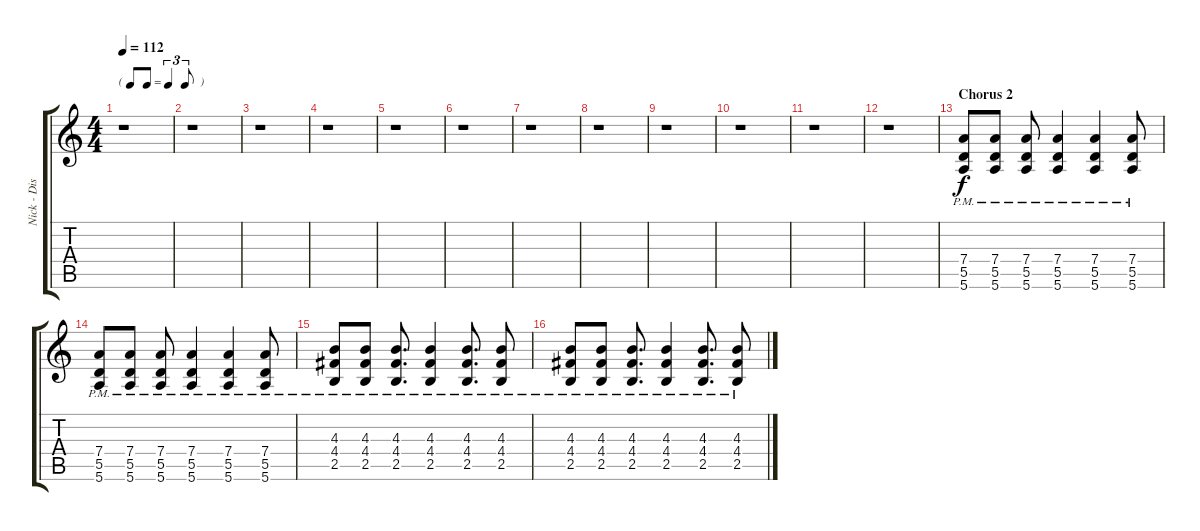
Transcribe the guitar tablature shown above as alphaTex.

\track ("Nick - Distorted Rhythm " "Nick - Dis") {instrument distortionguitar}
\staff {score tabs}
\tuning (E4 B3 G3 D3 A2 E2) {hide}
\ts (4 4)
\tf triplet8th
\tempo 112
\clef g2
\ks c
r.1{dy f} |
r.1 |
r.1 |
r.1 |
r.1 |
r.1 |
r.1 |
r.1 |
r.1 |
r.1 |
r.1 |
r.1 |
\section ("" "Chorus 2")
(7.4{pm} 5.5{pm} 5.6{pm}).8 (7.4{pm} 5.5{pm} 5.6{pm}).8 (7.4{pm} 5.5{pm} 5.6{pm}).8 (7.4{pm} 5.5{pm} 5.6{pm}).4 (7.4{pm} 5.5{pm} 5.6{pm}).4 (7.4{pm} 5.5{pm} 5.6{pm}).8 |
(7.4{pm} 5.5{pm} 5.6{pm}).8 (7.4{pm} 5.5{pm} 5.6{pm}).8 (7.4{pm} 5.5{pm} 5.6{pm}).8 (7.4{pm} 5.5{pm} 5.6{pm}).4 (7.4{pm} 5.5{pm} 5.6{pm}).4 (7.4{pm} 5.5{pm} 5.6{pm}).8 |
(4.3{pm} 4.4{pm} 2.5{pm}).8 (4.3{pm} 4.4{pm} 2.5{pm}).8 (4.3{pm} 4.4{pm} 2.5{pm}).8{d} (4.3{pm} 4.4{pm} 2.5{pm}).4 (4.3{pm} 4.4{pm} 2.5{pm}).8{d} (4.3{pm} 4.4{pm} 2.5{pm}).8 |
(4.3{pm} 4.4{pm} 2.5{pm}).8 (4.3{pm} 4.4{pm} 2.5{pm}).8 (4.3{pm} 4.4{pm} 2.5{pm}).8{d} (4.3{pm} 4.4{pm} 2.5{pm}).4 (4.3{pm} 4.4{pm} 2.5{pm}).8{d} (4.3{pm} 4.4{pm} 2.5{pm}).8
